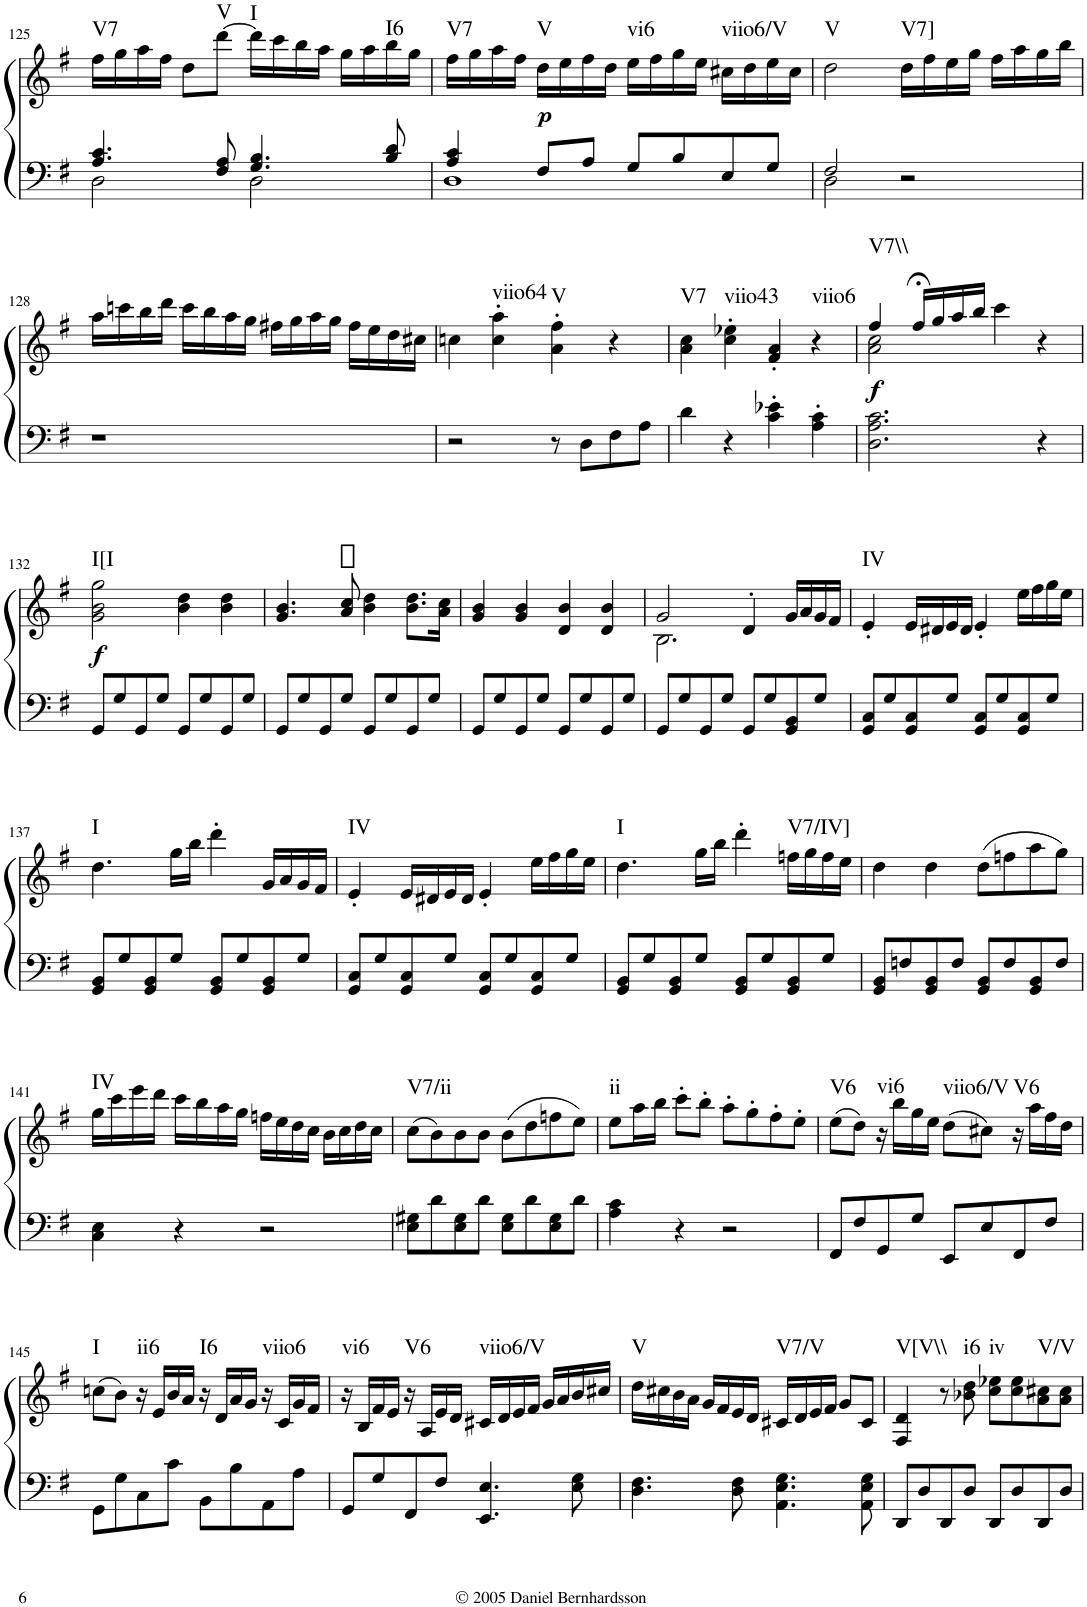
**kern	**kern	**dynam	**harte
*part1	*part1	*part1	*part1
*staff2	*staff1	*staff1/2	*
*I"Piano	*	*	*
*I'Pno.	*	*	*
!!LO:PB:g=z
*clefF4	*clefG2	*	*
*k[f#]	*k[f#]	*	*
*G:	*G:	*	*
*M4/4	*M4/4	*	*
*met(c)	*met(c)	*	*
=125	=125	=125	=125
*^	*	*	*
!	!	!	!	!LO:H:kt=V7
4.A/ 4.c/	2D\	16ff#\LL	.	N
.	.	16gg\	.	.
.	.	16aa\	.	.
.	.	16ff#\JJ	.	.
.	.	8dd\L	.	.
!	!	!	!	!LO:H:kt=V
8F#/ 8A/	.	[>8ddd\J	.	N
!	!	!	!	!LO:H:kt=I
4.G/ 4.B/	2D\	16ddd\LL]	.	N
.	.	16ccc\	.	.
.	.	16bb\	.	.
.	.	16aa\JJ	.	.
.	.	16gg\LL	.	.
.	.	16aa\	.	.
!	!	!	!	!LO:H:kt=I6
8B/ 8d/	.	16bb\	.	N
.	.	16gg\JJ	.	.
=126	=126	=126	=126	=126
!	!	!	!	!LO:H:kt=V7
4A/ 4c/	1D	16ff#\LL	.	N
.	.	16gg\	.	.
.	.	16aa\	.	.
.	.	16ff#\JJ	.	.
!	!	!	!LO:DY:b	!LO:H:kt=V
8F#/L	.	16dd\LL	p	N
.	.	16ee\	.	.
8A/J	.	16ff#\	.	.
.	.	16dd\JJ	.	.
!	!	!	!	!LO:H:kt=vi6
8G/L	.	16ee\LL	.	N
.	.	16ff#\	.	.
8B/	.	16gg\	.	.
.	.	16ee\JJ	.	.
!	!	!	!	!LO:H:kt=viio6/V
8E/	.	16cc#X\LL	.	N
.	.	16dd\	.	.
8G/J	.	16ee\	.	.
.	.	16cc#\JJ	.	.
=127	=127	=127	=127	=127
!	!	!	!	!LO:H:kt=V
2F#/	2D\	2dd\	.	N
!	!	!	!	!LO:H:kt=V7]
2r	2ryy	16dd\LL	.	N
.	.	16ff#\	.	.
.	.	16ee\	.	.
.	.	16gg\JJ	.	.
.	.	16ff#\LL	.	.
.	.	16aa\	.	.
.	.	16gg\	.	.
.	.	16bb\JJ	.	.
*v	*v	*	*	*
!!LO:LB:g=z
=128	=128	=128	=128
1r	16aa\LL	.	.
.	16cccn\	.	.
.	16bb\	.	.
.	16ddd\JJ	.	.
.	16ccc\LL	.	.
.	16bb\	.	.
.	16aa\	.	.
.	16gg\JJ	.	.
.	16ff#X\LL	.	.
.	16gg\	.	.
.	16aa\	.	.
.	16gg\JJ	.	.
.	16ff#\LL	.	.
.	16ee\	.	.
.	16dd\	.	.
.	16cc#X\JJ	.	.
=129	=129	=129	=129
2r	4ccn\	.	.
!	!	!	!LO:H:kt=viio64
.	4cc\' 4aa\'	.	N
!	!	!	!LO:H:kt=V
8r	4a\' 4ff#\'	.	N
8D\L	.	.	.
8F#\	4r	.	.
8A\J	.	.	.
=130	=130	=130	=130
!	!	!	!LO:H:kt=V7
4d\	4a\ 4cc\	.	N
!	!	!	!LO:H:kt=viio43
4r	4cc\' 4ee-X\'	.	N
4c\' 4e-X\'	4f#/' 4a/'	.	.
!	!	!	!LO:H:kt=viio6
4A\' 4c\'	4r	.	N
=131	=131	=131	=131
*	*^	*	*
!	!	!	!LO:DY:b	!LO:H:kt=V7\\
2.D\ 2.A\ 2.c\	4ff#/	2a\ 2cc\	f	N
.	16ff#;</LL	.	.	.
.	16gg/	.	.	.
.	16aa/	.	.	.
.	16bb/JJ	.	.	.
.	4ccc\	2ryy	.	.
4r	4r	.	.	.
*	*v	*v	*	*
!!LO:LB:g=z
=132	=132	=132	=132
!	!	!LO:DY:b	!LO:H:kt=I[I
8GG/L	2g\ 2b\ 2gg\	f	N
8G/	.	.	.
8GG/	.	.	.
8G/J	.	.	.
8GG/L	4b\ 4dd\	.	.
8G/	.	.	.
8GG/	4b\ 4dd\	.	.
8G/J	.	.	.
=133	=133	=133	=133
8GG/L	4.g/ 4.b/	.	.
8G/	.	.	.
8GG/	.	.	.
8G/J	8a/ 8cc/	.	.
8GG/L	4b\ 4dd\	.	.
8G/	.	.	.
8GG/	8.b\ 8.dd\L	.	.
8G/J	.	.	.
.	16a\ 16cc\Jk	.	.
=134	=134	=134	=134
8GG/L	4g/ 4b/	.	.
8G/	.	.	.
8GG/	4g/ 4b/	.	.
8G/J	.	.	.
8GG/L	4d/ 4b/	.	.
8G/	.	.	.
8GG/	4d/ 4b/	.	.
8G/J	.	.	.
=135	=135	=135	=135
*	*^	*	*
8GG/L	2g/	2.B\	.	.
8G/	.	.	.	.
8GG/	.	.	.	.
8G/J	.	.	.	.
8GG/L	4d'/	.	.	.
8G/	.	.	.	.
8GG/ 8BB/	16g/LL	4ryy	.	.
.	16a/	.	.	.
8G/J	16g/	.	.	.
.	16f#/JJ	.	.	.
*	*v	*v	*	*
=136	=136	=136	=136
!	!	!	!LO:H:kt=IV
8GG/ 8C/L	4e'/	.	N
8G/	.	.	.
8GG/ 8C/	16e/LL	.	.
.	16d#X/	.	.
8G/J	16e/	.	.
.	16d#/JJ	.	.
8GG/ 8C/L	4e'/	.	.
8G/	.	.	.
8GG/ 8C/	16ee\LL	.	.
.	16ff#\	.	.
8G/J	16gg\	.	.
.	16ee\JJ	.	.
!!LO:LB:g=z
=137	=137	=137	=137
!	!	!	!LO:H:kt=I
8GG/ 8BB/L	4.dd\	.	N
8G/	.	.	.
8GG/ 8BB/	.	.	.
8G/J	16gg\LL	.	.
.	16bb\JJ	.	.
8GG/ 8BB/L	4ddd'\	.	.
8G/	.	.	.
8GG/ 8BB/	16g/LL	.	.
.	16a/	.	.
8G/J	16g/	.	.
.	16f#/JJ	.	.
=138	=138	=138	=138
!	!	!	!LO:H:kt=IV
8GG/ 8C/L	4e'/	.	N
8G/	.	.	.
8GG/ 8C/	16e/LL	.	.
.	16d#X/	.	.
8G/J	16e/	.	.
.	16d#/JJ	.	.
8GG/ 8C/L	4e'/	.	.
8G/	.	.	.
8GG/ 8C/	16ee\LL	.	.
.	16ff#\	.	.
8G/J	16gg\	.	.
.	16ee\JJ	.	.
=139	=139	=139	=139
!	!	!	!LO:H:kt=I
8GG/ 8BB/L	4.dd\	.	N
8G/	.	.	.
8GG/ 8BB/	.	.	.
8G/J	16gg\LL	.	.
.	16bb\JJ	.	.
8GG/ 8BB/L	4ddd'\	.	.
8G/	.	.	.
!	!	!	!LO:H:kt=V7/IV]
8GG/ 8BB/	16ffn\LL	.	N
.	16gg\	.	.
8G/J	16ff\	.	.
.	16ee\JJ	.	.
=140	=140	=140	=140
8GG/ 8BB/L	4dd\	.	.
8Fn/	.	.	.
8GG/ 8BB/	4dd\	.	.
8F/J	.	.	.
8GG/ 8BB/L	(8dd\L	.	.
8F/	8ffn\	.	.
8GG/ 8BB/	8aa\	.	.
8F/J	8gg\J)	.	.
!!LO:LB:g=z
=141	=141	=141	=141
!	!	!	!LO:H:kt=IV
4C\ 4E\	16gg\LL	.	N
.	16ccc\	.	.
.	16eee\	.	.
.	16ddd\JJ	.	.
4r	16ccc\LL	.	.
.	16bb\	.	.
.	16aa\	.	.
.	16gg\JJ	.	.
2r	16ffn\LL	.	.
.	16ee\	.	.
.	16dd\	.	.
.	16cc\JJ	.	.
.	16b\LL	.	.
.	16cc\	.	.
.	16dd\	.	.
.	16cc\JJ	.	.
=142	=142	=142	=142
!	!	!	!LO:H:kt=V7/ii
8E\ 8G#X\L	(8cc\L	.	N
8d\	8b\)	.	.
8E\ 8G#\	8b\	.	.
8d\J	8b\J	.	.
8E\ 8G#\L	(8b\L	.	.
8d\	8dd\	.	.
8E\ 8G#\	8ffn\	.	.
8d\J	8ee\J)	.	.
=143	=143	=143	=143
!	!	!	!LO:H:kt=ii
4A\ 4c\	8ee\L	.	N
.	16aa\L	.	.
.	16bb\JJ	.	.
4r	8ccc'\L	.	.
.	8bb'\J	.	.
2r	8aa'\L	.	.
.	8gg'\	.	.
.	8ff#'\	.	.
.	8ee'\J	.	.
=144	=144	=144	=144
!	!	!	!LO:H:kt=V6
8FF#/L	(8ee\L	.	N
8F#/	8dd\J)	.	.
!	!	!	!LO:H:kt=vi6
8GG/	16r	.	N
.	16bb\LL	.	.
8G/J	16gg\	.	.
.	16ee\JJ	.	.
!	!	!	!LO:H:kt=viio6/V
8EE/L	(8dd\L	.	N
8E/	8cc#X\J)	.	.
!	!	!	!LO:H:kt=V6
8FF#/	16r	.	N
.	16aa\LL	.	.
8F#/J	16ff#\	.	.
.	16dd\JJ	.	.
!!LO:LB:g=z
=145	=145	=145	=145
!	!	!	!LO:H:kt=I
8GG\L	(8ccn\L	.	N
8G\	8b\J)	.	.
!	!	!	!LO:H:kt=ii6
8C\	16r	.	N
.	16e/LL	.	.
8c\J	16b/	.	.
.	16a/JJ	.	.
!	!	!	!LO:H:kt=I6
8BB\L	16r	.	N
.	16d/LL	.	.
8B\	16a/	.	.
.	16g/JJ	.	.
!	!	!	!LO:H:kt=viio6
8AA\	16r	.	N
.	16c/LL	.	.
8A\J	16g/	.	.
.	16f#/JJ	.	.
=146	=146	=146	=146
!	!	!	!LO:H:kt=vi6
8GG/L	16r	.	N
.	16B/LL	.	.
8G/	16f#/	.	.
.	16e/JJ	.	.
!	!	!	!LO:H:kt=V6
8FF#/	16r	.	N
.	16A/LL	.	.
8F#/J	16e/	.	.
.	16d/JJ	.	.
!	!	!	!LO:H:kt=viio6/V
4.EE/ 4.E/	16c#X/LL	.	N
.	16d/	.	.
.	16e/	.	.
.	16f#/JJ	.	.
.	16g/LL	.	.
.	16a/	.	.
8E\ 8G\	16b/	.	.
.	16cc#X/JJ	.	.
=147	=147	=147	=147
!	!	!	!LO:H:kt=V
4.D\ 4.F#\	16dd\LL	.	N
.	16cc#X\	.	.
.	16b\	.	.
.	16a\JJ	.	.
.	16g/LL	.	.
.	16f#/	.	.
8D\ 8F#\	16e/	.	.
.	16d/JJ	.	.
!	!	!	!LO:H:kt=V7/V
4.AA\ 4.E\ 4.G\	16c#X/LL	.	N
.	16d/	.	.
.	16e/	.	.
.	16f#/JJ	.	.
.	8g/L	.	.
8AA\ 8E\ 8G\	8c#/J	.	.
=148	=148	=148	=148
!	!	!	!LO:H:kt=V[V\\
8DD/L	4F#/ 4d/	.	N
8D/	.	.	.
8DD/	8r	.	.
!	!	!	!LO:H:kt=i6
8D/J	8b-X\ 8dd\	.	N
!	!	!	!LO:H:kt=iv
8DD/L	8cc\ 8ee-X\L	.	N
8D/	8cc\ 8ee-\	.	.
!	!	!	!LO:H:kt=V/V
8DD/	8a\ 8cc#X\	.	N
8D/J	8a\ 8cc#\J	.	.
=	=	=	=
*-	*-	*-	*-
